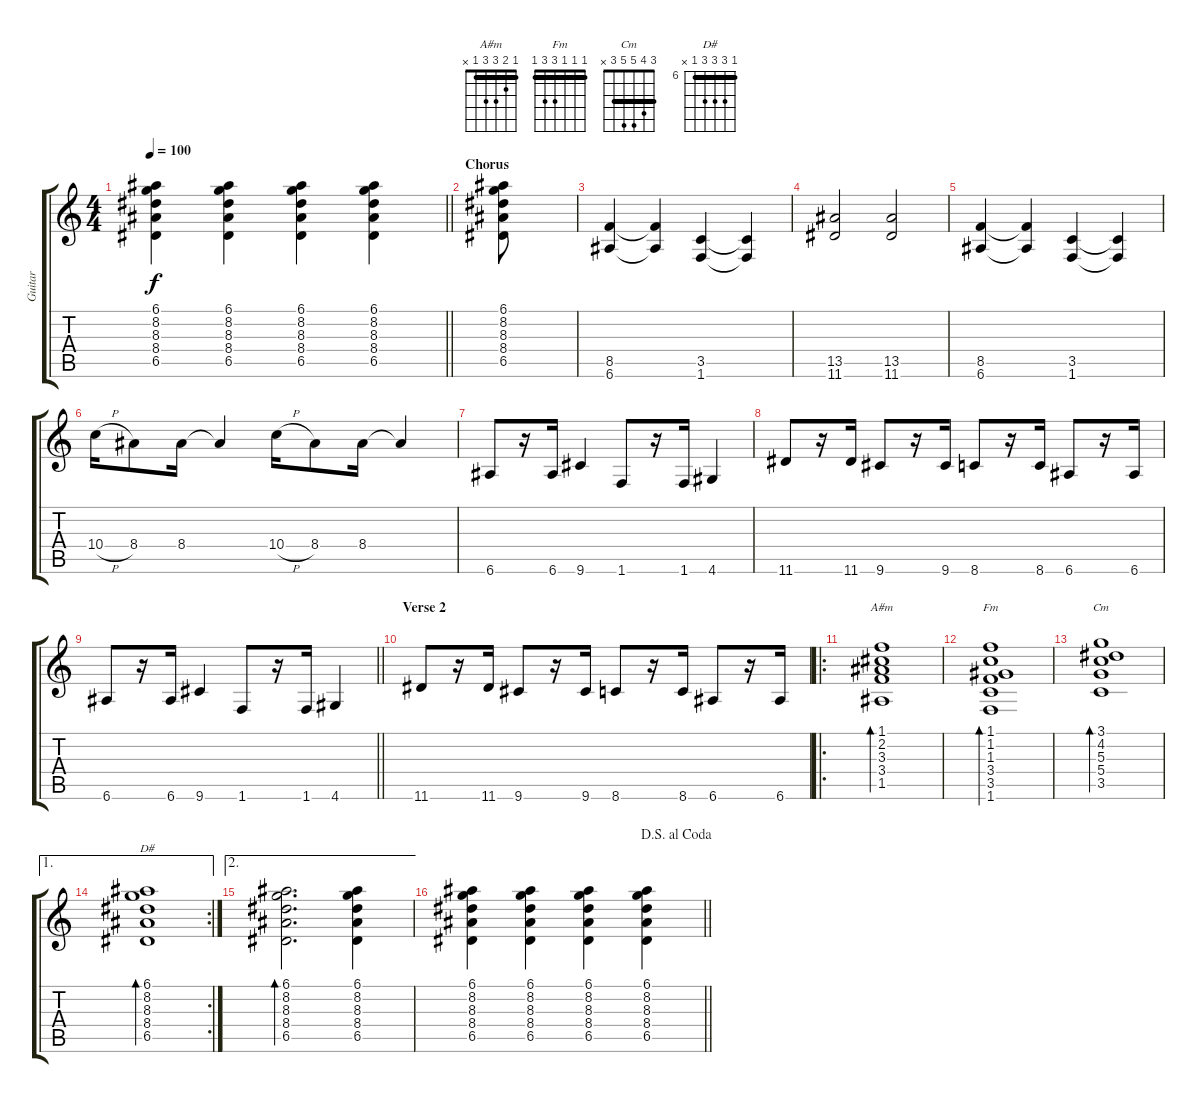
\track ("Guitar" "Guitar") {instrument overdrivenguitar}
\staff {score tabs}
\tuning (E4 B3 G3 D3 A2 E2) {hide}
\chord ("A#m" 1 2 3 3 1 x) {barre 1}
\chord ("Fm" 1 1 1 3 3 1) {barre 1}
\chord ("Cm" 3 4 5 5 3 x) {barre 3}
\chord ("D#" 6 8 8 8 6 x) {firstfret 6 barre 6}
\ts (4 4)
\tempo 100
\clef g2
\barLineRight lightlight
\ks c
(6.1 8.2 8.3 8.4 6.5).4{dy f} (6.1 8.2 8.3 8.4 6.5).4 (6.1 8.2 8.3 8.4 6.5).4 (6.1 8.2 8.3 8.4 6.5).4 |
\section ("" "Chorus")
(6.1 8.2 8.3 8.4 6.5).8 |
(8.5 6.6).4 (8.5{t} 6.6{t}).4 (3.5 1.6).4 (3.5{t} 1.6{t}).4 |
(13.5 11.6).2 (13.5 11.6).2 |
(8.5 6.6).4 (8.5{t} 6.6{t}).4 (3.5 1.6).4 (3.5{t} 1.6{t}).4 |
10.4{h}.16 8.4.8 8.4.16 8.4{t}.4 10.4{h}.16 8.4.8 8.4.16 8.4{t}.4 |
6.6.8 r.16 6.6.16 9.6.4 1.6.8 r.16 1.6.16 4.6.4 |
11.6.8 r.16 11.6.16 9.6.8 r.16 9.6.16 8.6.8 r.16 8.6.16 6.6.8 r.16 6.6.16 |
\barLineRight lightlight
6.6.8 r.16 6.6.16 9.6.4 1.6.8 r.16 1.6.16 4.6.4 |
\section ("" "Verse 2")
11.6.8 r.16 11.6.16 9.6.8 r.16 9.6.16 8.6.8 r.16 8.6.16 6.6.8 r.16 6.6.16 |
\ro
(1.1 2.2 3.3 3.4 1.5).1{bd 480 ch "A#m"} |
(1.1 1.2 1.3 3.4 3.5 1.6).1{bd 480 ch "Fm"} |
(3.1 4.2 5.3 5.4 3.5).1{bd 480 ch "Cm"} |
\ae 1
\rc 2
(6.1 8.2 8.3 8.4 6.5).1{bd 480 ch "D#"} |
\ae 2
(6.1 8.2 8.3 8.4 6.5).2{d bd 480} (6.1 8.2 8.3 8.4 6.5).4 |
\jump dalsegnoalcoda
\barLineRight lightlight
(6.1 8.2 8.3 8.4 6.5).4 (6.1 8.2 8.3 8.4 6.5).4 (6.1 8.2 8.3 8.4 6.5).4 (6.1 8.2 8.3 8.4 6.5).4
